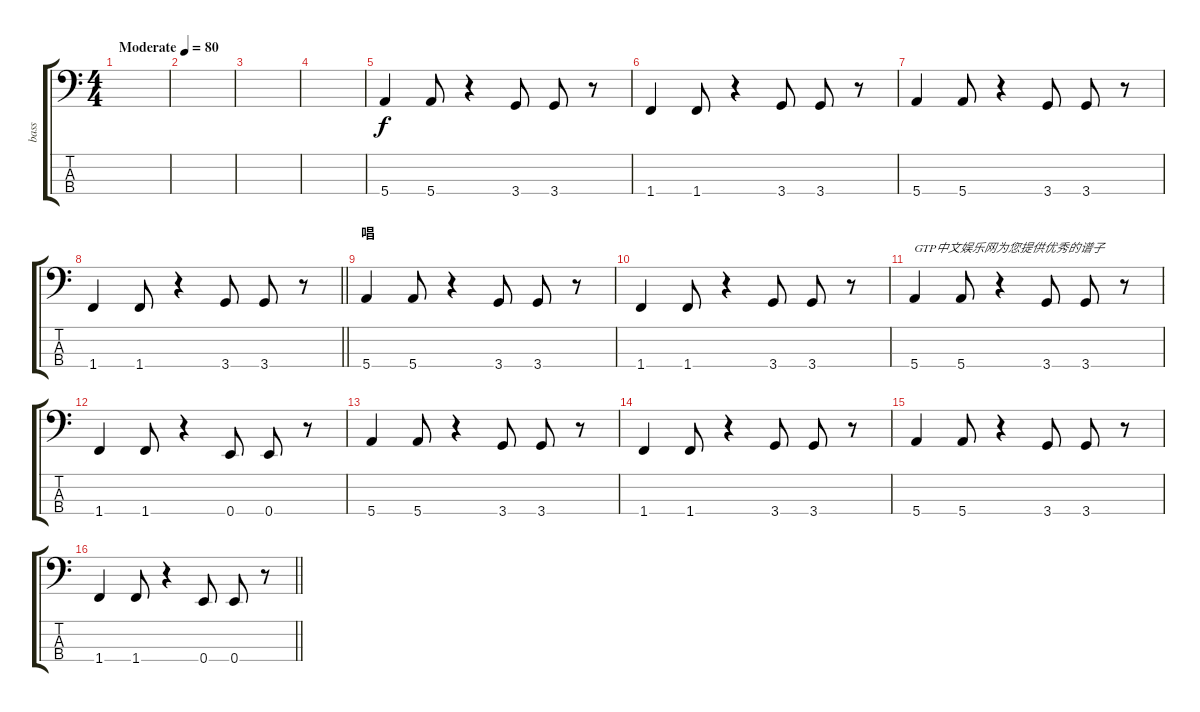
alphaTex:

\track ("bass" "bass") {instrument electricbassfinger}
\staff {score tabs}
\tuning (G2 D2 A1 E1) {hide}
\ts (4 4)
\tempo (80 "Moderate")
\clef f4
\ks c
|
|
|
|
5.4.4 5.4.8 r.4 3.4.8 3.4.8 r.8 |
1.4.4 1.4.8 r.4 3.4.8 3.4.8 r.8 |
5.4.4 5.4.8 r.4 3.4.8 3.4.8 r.8 |
\barLineRight lightlight
1.4.4 1.4.8 r.4 3.4.8 3.4.8 r.8 |
\section ("" "唱")
5.4.4 5.4.8 r.4 3.4.8 3.4.8 r.8 |
1.4.4 1.4.8 r.4 3.4.8 3.4.8 r.8 |
5.4.4{txt "GTP中文娱乐网为您提供优秀的谱子"} 5.4.8 r.4 3.4.8 3.4.8 r.8 |
1.4.4 1.4.8 r.4 0.4.8 0.4.8 r.8 |
5.4.4 5.4.8 r.4 3.4.8 3.4.8 r.8 |
1.4.4 1.4.8 r.4 3.4.8 3.4.8 r.8 |
5.4.4 5.4.8 r.4 3.4.8 3.4.8 r.8 |
\barLineRight lightlight
1.4.4 1.4.8 r.4 0.4.8 0.4.8 r.8
